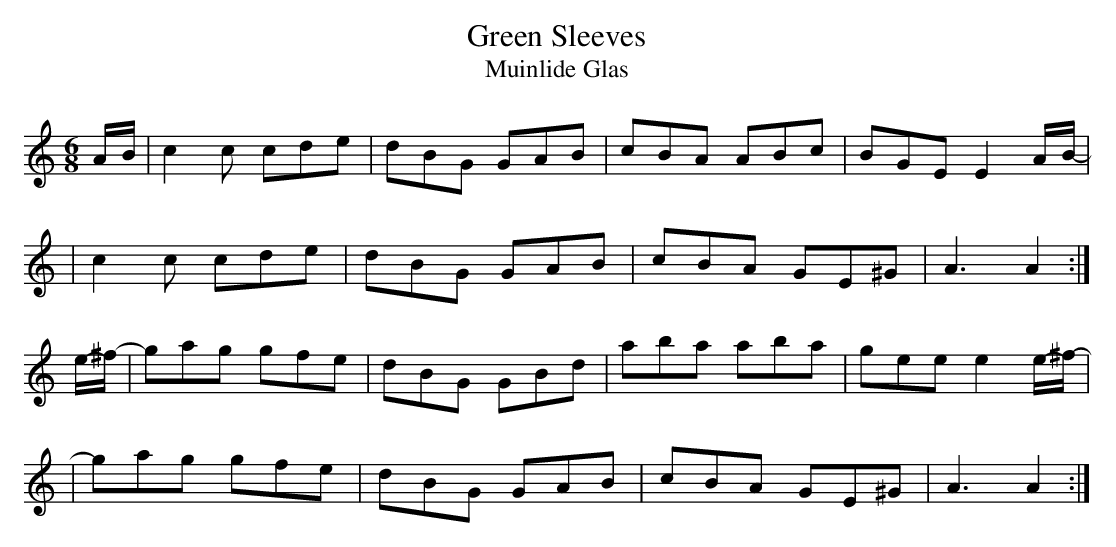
X:1
T:Green Sleeves
T:Muinlide Glas
M:6/8
K:C
A/-B/-|c2 c cde|dBG GAB|cBA ABc|BGE E2 A/-B/-|!
|c2 c cde|dBG GAB|cBA GE^G|A3 A2:|!
e/-^f/-|gag gfe|dBG GBd|aba aba|gee e2 e/-^f/-|!
|gag gfe|dBG GAB|cBA GE^G|A3 A2:|
